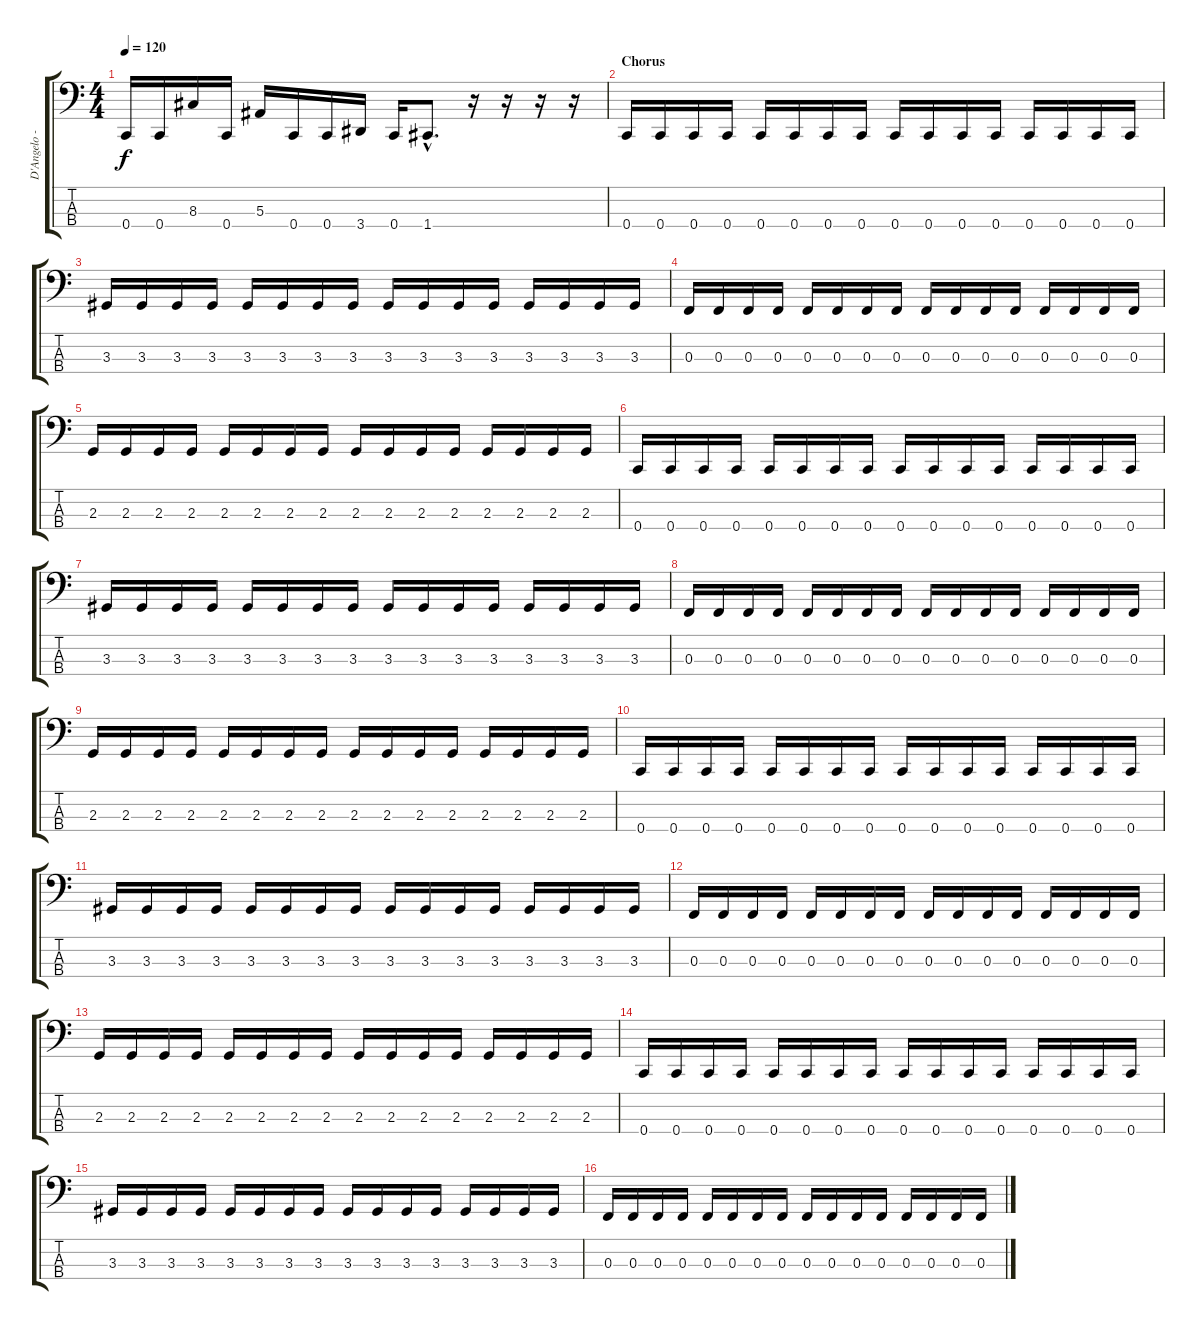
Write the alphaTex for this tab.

\track ("D'Angelo - Bass" "D'Angelo -") {instrument electricbasspick}
\staff {score tabs}
\tuning (Eb2 Bb1 F1 C1) {hide}
\ts (4 4)
\tempo 120
\clef f4
\ks c
0.4.16{dy f} 0.4.16 8.3.16 0.4.16 5.3.16 0.4.16 0.4.16 3.4.16 0.4.16 1.4{hac}.8{d} r.16 r.16 r.16 r.16 |
\section ("" "Chorus")
0.4.16{instrument electricbasspick} 0.4.16 0.4.16 0.4.16 0.4.16 0.4.16 0.4.16 0.4.16 0.4.16 0.4.16 0.4.16 0.4.16 0.4.16 0.4.16 0.4.16 0.4.16 |
3.3.16 3.3.16 3.3.16 3.3.16 3.3.16 3.3.16 3.3.16 3.3.16 3.3.16 3.3.16 3.3.16 3.3.16 3.3.16 3.3.16 3.3.16 3.3.16 |
0.3.16 0.3.16 0.3.16 0.3.16 0.3.16 0.3.16 0.3.16 0.3.16 0.3.16 0.3.16 0.3.16 0.3.16 0.3.16 0.3.16 0.3.16 0.3.16 |
2.3.16 2.3.16 2.3.16 2.3.16 2.3.16 2.3.16 2.3.16 2.3.16 2.3.16 2.3.16 2.3.16 2.3.16 2.3.16 2.3.16 2.3.16 2.3.16 |
0.4.16 0.4.16 0.4.16 0.4.16 0.4.16 0.4.16 0.4.16 0.4.16 0.4.16 0.4.16 0.4.16 0.4.16 0.4.16 0.4.16 0.4.16 0.4.16 |
3.3.16 3.3.16 3.3.16 3.3.16 3.3.16 3.3.16 3.3.16 3.3.16 3.3.16 3.3.16 3.3.16 3.3.16 3.3.16 3.3.16 3.3.16 3.3.16 |
0.3.16 0.3.16 0.3.16 0.3.16 0.3.16 0.3.16 0.3.16 0.3.16 0.3.16 0.3.16 0.3.16 0.3.16 0.3.16 0.3.16 0.3.16 0.3.16 |
2.3.16 2.3.16 2.3.16 2.3.16 2.3.16 2.3.16 2.3.16 2.3.16 2.3.16 2.3.16 2.3.16 2.3.16 2.3.16 2.3.16 2.3.16 2.3.16 |
0.4.16 0.4.16 0.4.16 0.4.16 0.4.16 0.4.16 0.4.16 0.4.16 0.4.16 0.4.16 0.4.16 0.4.16 0.4.16 0.4.16 0.4.16 0.4.16 |
3.3.16 3.3.16 3.3.16 3.3.16 3.3.16 3.3.16 3.3.16 3.3.16 3.3.16 3.3.16 3.3.16 3.3.16 3.3.16 3.3.16 3.3.16 3.3.16 |
0.3.16 0.3.16 0.3.16 0.3.16 0.3.16 0.3.16 0.3.16 0.3.16 0.3.16 0.3.16 0.3.16 0.3.16 0.3.16 0.3.16 0.3.16 0.3.16 |
2.3.16 2.3.16 2.3.16 2.3.16 2.3.16 2.3.16 2.3.16 2.3.16 2.3.16 2.3.16 2.3.16 2.3.16 2.3.16 2.3.16 2.3.16 2.3.16 |
0.4.16 0.4.16 0.4.16 0.4.16 0.4.16 0.4.16 0.4.16 0.4.16 0.4.16 0.4.16 0.4.16 0.4.16 0.4.16 0.4.16 0.4.16 0.4.16 |
3.3.16 3.3.16 3.3.16 3.3.16 3.3.16 3.3.16 3.3.16 3.3.16 3.3.16 3.3.16 3.3.16 3.3.16 3.3.16 3.3.16 3.3.16 3.3.16 |
0.3.16 0.3.16 0.3.16 0.3.16 0.3.16 0.3.16 0.3.16 0.3.16 0.3.16 0.3.16 0.3.16 0.3.16 0.3.16 0.3.16 0.3.16 0.3.16
